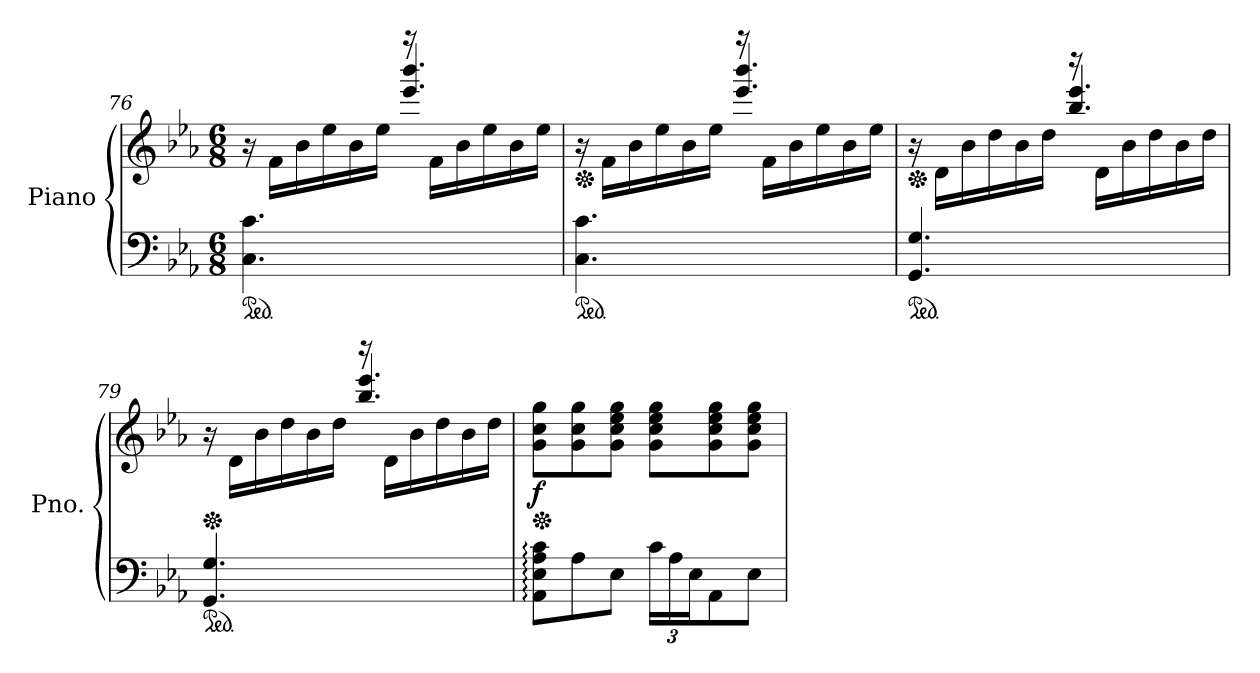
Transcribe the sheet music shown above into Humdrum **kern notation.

**kern	**kern	**dynam
*part1	*part1	*part1
*staff2	*staff1	*staff1/2
*I"Piano	*	*
*I'Pno.	*	*
*clefF4	*clefG2	*
*k[b-e-a-]	*k[b-e-a-]	*
*M6/8	*M6/8	*
*ped	*	*
=76	=76	=76
*	*^	*
4.C\ 4.c\	16r	4.ryy	.
.	16f\LL	.	.
.	16b-\	.	.
.	16ee-\	.	.
.	16b-\	.	.
.	16ee-\JJ	.	.
4.ryy	16r	4.eee-/ 4.bbb-/	.
.	16f\LL	.	.
.	16b-\	.	.
.	16ee-\	.	.
.	16b-\	.	.
.	16ee-\JJ	.	.
!!LO:LB:g=z	!!
=77	=77	=77	=77
*ped	*	*	*
*	*Xped	*	*
4.C\ 4.c\	16r	4.ryy	.
.	16f\LL	.	.
.	16b-\	.	.
.	16ee-\	.	.
.	16b-\	.	.
.	16ee-\JJ	.	.
4.ryy	16r	4.eee-/ 4.bbb-/	.
.	16f\LL	.	.
.	16b-\	.	.
.	16ee-\	.	.
.	16b-\	.	.
.	16ee-\JJ	.	.
=78	=78	=78	=78
*ped	*	*	*
*	*Xped	*	*
4.GG/ 4.G/	16r	4.ryy	.
.	16d\LL	.	.
.	16b-\	.	.
.	16dd\	.	.
.	16b-\	.	.
.	16dd\JJ	.	.
4.ryy	16r	4.bb-/ 4.eee-/	.
.	16d\LL	.	.
.	16b-\	.	.
.	16dd\	.	.
.	16b-\	.	.
.	16dd\JJ	.	.
=79	=79	=79	=79
*ped	*	*	*
*	*Xped	*	*
4.GG/ 4.G/	16r	4.ryy	.
.	16d\LL	.	.
.	16b-\	.	.
.	16dd\	.	.
.	16b-\	.	.
.	16dd\JJ	.	.
4.ryy	16r	4.bb-/ 4.eee-/	.
.	16d\LL	.	.
.	16b-\	.	.
.	16dd\	.	.
.	16b-\	.	.
.	16dd\JJ	.	.
*	*v	*v	*
!!LO:LB:g=z
=80	=80	=80
*	*Xped	*
*	*MM113	*
!	!	!LO:DY:b
8AA-\: 8E-\: 8A-\: 8c\:L	8g\ 8cc\ 8gg\L	f
8A-\	8g\ 8cc\ 8gg\	.
8E-\J	8g\ 8cc\ 8ee-\ 8gg\J	.
*Xbrackettup	*	*
24c\LL	8g\ 8cc\ 8ee-\ 8gg\L	.
24A-\	.	.
24E-\J	.	.
8AA-\	8g\ 8cc\ 8ee-\ 8gg\	.
8E-\J	8g\ 8cc\ 8ee-\ 8gg\J	.
=	=	=
*-	*-	*-
